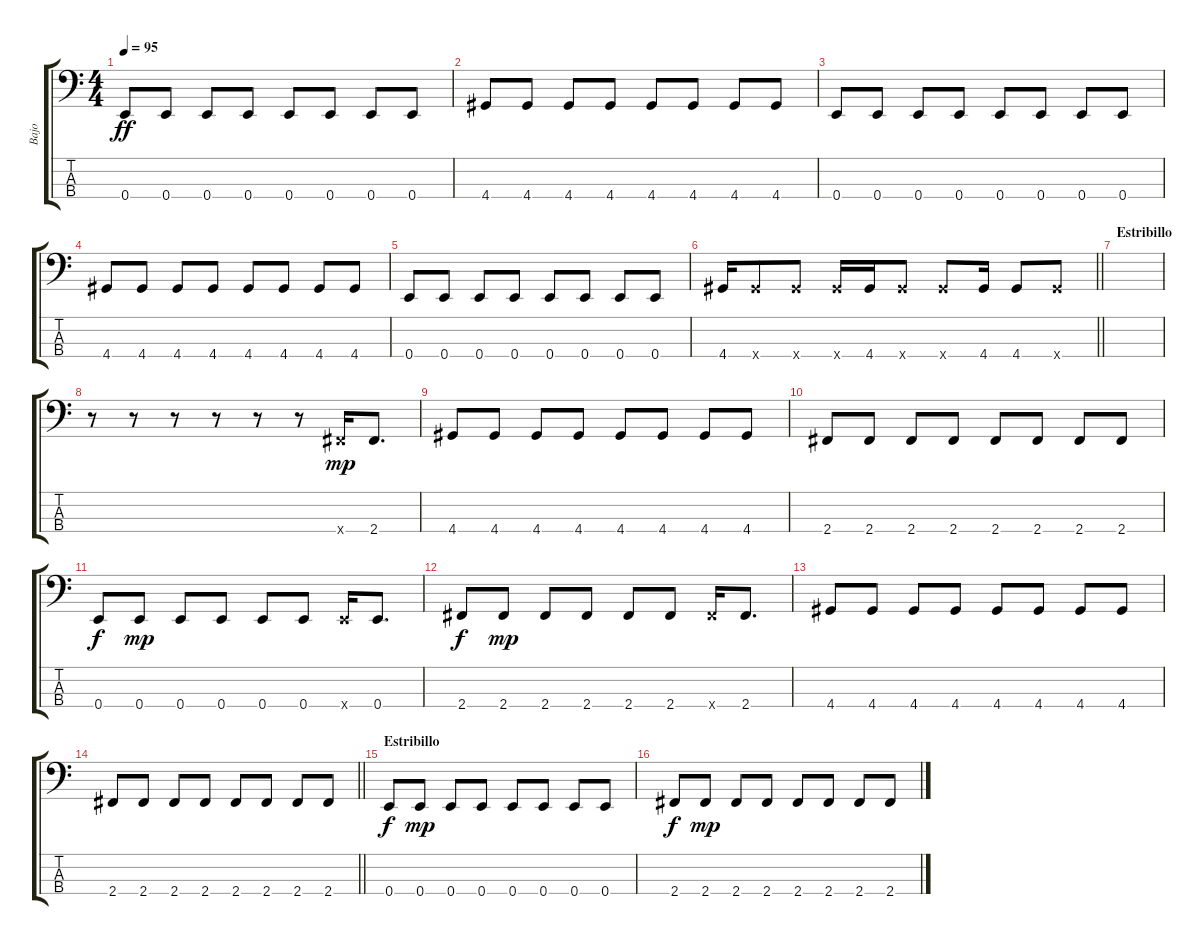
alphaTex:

\track ("Bajo" "Bajo") {instrument electricbasspick}
\staff {score tabs}
\tuning (G2 D2 A1 E1) {hide}
\ts (4 4)
\tempo 95
\clef f4
\ks c
0.4.8{dy ff} 0.4.8 0.4.8 0.4.8 0.4.8 0.4.8 0.4.8 0.4.8 |
4.4.8 4.4.8 4.4.8 4.4.8 4.4.8 4.4.8 4.4.8 4.4.8 |
0.4.8 0.4.8 0.4.8 0.4.8 0.4.8 0.4.8 0.4.8 0.4.8 |
4.4.8 4.4.8 4.4.8 4.4.8 4.4.8 4.4.8 4.4.8 4.4.8 |
0.4.8 0.4.8 0.4.8 0.4.8 0.4.8 0.4.8 0.4.8 0.4.8 |
\barLineRight lightlight
4.4.16 4.4{x}.8 4.4{x}.8 4.4{x}.16 4.4.16 4.4{x}.8 4.4{x}.8 4.4.16 4.4.8 4.4{x}.8 |
\section ("" "Estribillo")
|
r.8 r.8 r.8 r.8 r.8 r.8 2.4{x}.16{dy mp} 2.4.8{d} |
4.4.8 4.4.8 4.4.8 4.4.8 4.4.8 4.4.8 4.4.8 4.4.8 |
2.4.8 2.4.8 2.4.8 2.4.8 2.4.8 2.4.8 2.4.8 2.4.8 |
0.4.8{dy f} 0.4.8{dy mp} 0.4.8 0.4.8 0.4.8 0.4.8 0.4{x}.16 0.4.8{d} |
2.4.8{dy f} 2.4.8{dy mp} 2.4.8 2.4.8 2.4.8 2.4.8 2.4{x}.16 2.4.8{d} |
4.4.8 4.4.8 4.4.8 4.4.8 4.4.8 4.4.8 4.4.8 4.4.8 |
\barLineRight lightlight
2.4.8 2.4.8 2.4.8 2.4.8 2.4.8 2.4.8 2.4.8 2.4.8 |
\section ("" "Estribillo")
0.4.8{dy f} 0.4.8{dy mp} 0.4.8 0.4.8 0.4.8 0.4.8 0.4.8 0.4.8 |
2.4.8{dy f} 2.4.8{dy mp} 2.4.8 2.4.8 2.4.8 2.4.8 2.4.8 2.4.8
